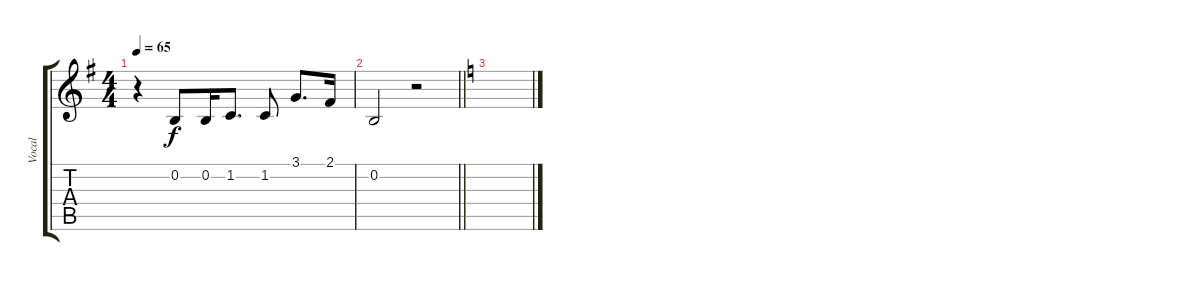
\track ("Vocal" "Vocal") {instrument tenorsax}
\staff {score tabs}
\tuning (E4 B3 G3 D3 A2 E2) {hide}
\ts (4 4)
\tempo 65
\clef g2
\ks eminor
r.4{dy f} 0.2.8 0.2.16 1.2.8{d} 1.2.8 3.1.8{d} 2.1.16 |
\barLineRight lightlight
0.2.2 r.2 |
\ks c
